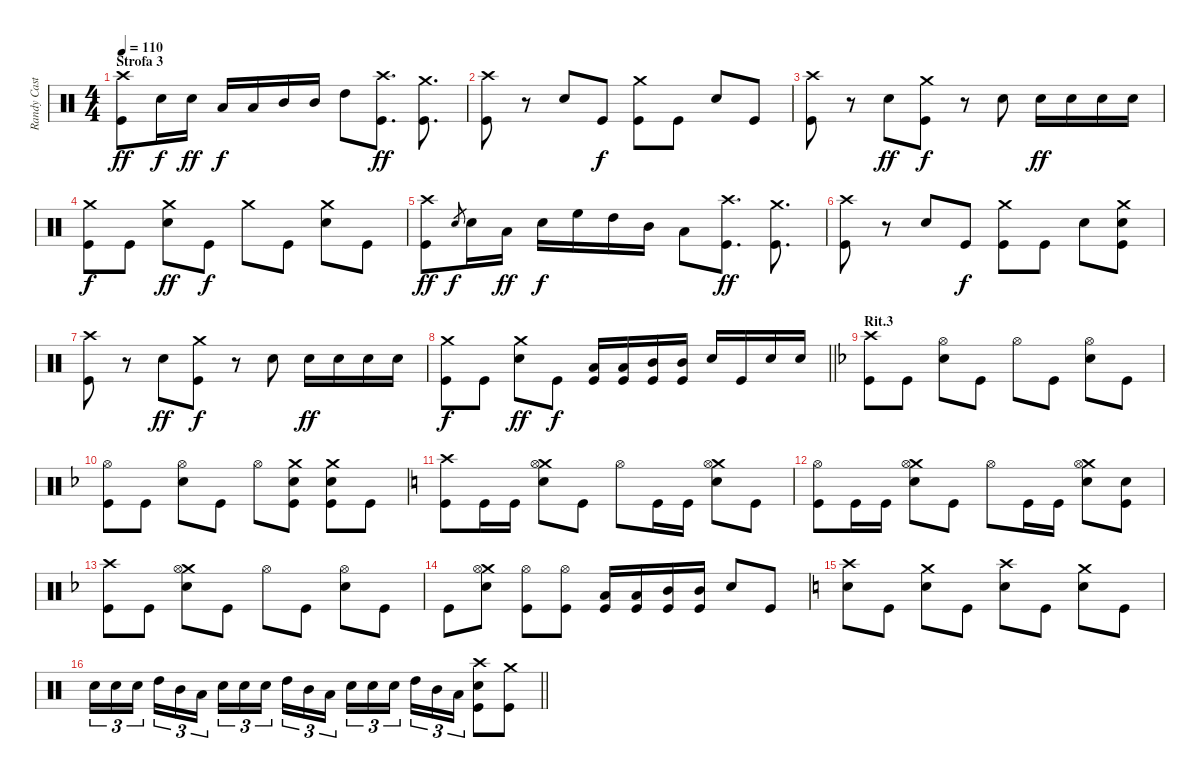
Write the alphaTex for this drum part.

\track ("Randy Castillo" "Randy Cast") {instrument percussion}
\staff {score}
\articulation defaults
\ts (4 4)
\section ("" "Strofa 3")
\tempo 110
\clef neutral
\ks c
("Crash high (hit)" "Kick (hit)").8{dy ff} "Snare (hit) 2".16{dy f} "Snare (hit) 2".16{dy ff} "Low Tom (hit)".16{dy f} "Low Tom (hit)".16 "Mid Tom (hit)".16 "Mid Tom (hit)".16 "High Tom (hit)".8 ("Crash high (hit)" "Kick (hit)").8{d dy ff} ("Crash medium (hit)" "Kick (hit)").8{d} |
("Crash high (hit)" "Kick (hit)").8 r.8 "Snare (hit) 2".8 "Kick (hit)".8{dy f} ("Crash medium (hit)" "Kick (hit)").8 "Kick (hit)".8 "Snare (hit) 2".8 "Kick (hit)".8 |
("Crash high (hit)" "Kick (hit)").8 r.8 "Snare (hit) 2".8{dy ff} ("Crash medium (hit)" "Kick (hit)").8{dy f} r.8 "Snare (hit) 2".8 "Snare (hit) 2".16{dy ff} "Snare (hit) 2".16 "Snare (hit) 2".16 "Snare (hit) 2".16 |
("Crash medium (hit)" "Kick (hit)").8{dy f} "Kick (hit)".8 ("Crash medium (hit)" "Snare (hit) 2").8{dy ff} "Kick (hit)".8{dy f} "Crash medium (hit)".8 "Kick (hit)".8 ("Crash medium (hit)" "Snare (hit) 2").8 "Kick (hit)".8 |
("Crash high (hit)" "Kick (hit)").8{dy ff} "Snare (hit) 2".8{gr dy f} "Snare (hit) 2".16 "Low Tom (hit)".16{dy ff} "Snare (hit) 2".16{dy f} "High Floor Tom (hit)".16 "High Tom (hit)".16 "Mid Tom (hit)".16 "Low Tom (hit)".8 ("Crash high (hit)" "Kick (hit)").8{d dy ff} ("Crash medium (hit)" "Kick (hit)").8{d} |
("Crash high (hit)" "Kick (hit)").8 r.8 "Snare (hit) 2".8 "Kick (hit)".8{dy f} ("Crash medium (hit)" "Kick (hit)").8 "Kick (hit)".8 "Snare (hit) 2".8 ("Crash medium (hit)" "Snare (hit) 2" "Kick (hit)").8 |
("Crash high (hit)" "Kick (hit)").8 r.8 "Snare (hit) 2".8{dy ff} ("Crash medium (hit)" "Kick (hit)").8{dy f} r.8 "Snare (hit) 2".8 "Snare (hit) 2".16{dy ff} "Snare (hit) 2".16 "Snare (hit) 2".16 "Snare (hit) 2".16 |
\barLineRight lightlight
("Crash medium (hit)" "Kick (hit)").8{dy f} "Kick (hit)".8 ("Crash medium (hit)" "Snare (hit) 2").8{dy ff} "Kick (hit)".8{dy f} ("Low Tom (hit)" "Kick (hit)").16 ("Low Tom (hit)" "Kick (hit)").16 ("Mid Tom (hit)" "Kick (hit)").16 ("Mid Tom (hit)" "Kick (hit)").16 "Snare (hit) 2".16 "Kick (hit)".16 "Snare (hit) 2".16 "Snare (hit) 2".16 |
\section ("" "Rit.3")
\ks dminor
("Crash high (hit)" "Kick (hit)").8 "Kick (hit)".8 ("Hi-Hat (open)" "Snare (hit) 2").8 "Kick (hit)".8 "Hi-Hat (open)".8 "Kick (hit)".8 ("Hi-Hat (open)" "Snare (hit) 2").8 "Kick (hit)".8 |
("Hi-Hat (open)" "Kick (hit)").8 "Kick (hit)".8 ("Hi-Hat (open)" "Snare (hit) 2").8 "Kick (hit)".8 "Hi-Hat (open)".8 ("Crash medium (hit)" "Snare (hit) 2" "Kick (hit)").8 ("Crash medium (hit)" "Snare (hit) 2" "Kick (hit)").8 "Kick (hit)".8 |
\ks c
("Crash high (hit)" "Kick (hit)").8 "Kick (hit)".16 "Kick (hit)".16 ("Crash medium (hit)" "Hi-Hat (open)" "Snare (hit) 2").8 "Kick (hit)".8 "Hi-Hat (open)".8 "Kick (hit)".16 "Kick (hit)".16 ("Crash medium (hit)" "Hi-Hat (open)" "Snare (hit) 2").8 "Kick (hit)".8 |
("Hi-Hat (open)" "Kick (hit)").8 "Kick (hit)".16 "Kick (hit)".16 ("Crash medium (hit)" "Hi-Hat (open)" "Snare (hit) 2").8 "Kick (hit)".8 "Hi-Hat (open)".8 "Kick (hit)".16 "Kick (hit)".16 ("Crash medium (hit)" "Hi-Hat (open)" "Snare (hit) 2").8 ("Snare (hit) 2" "Kick (hit)").8 |
\ks dminor
("Crash high (hit)" "Kick (hit)").8 "Kick (hit)".8 ("Crash medium (hit)" "Hi-Hat (open)" "Snare (hit) 2").8 "Kick (hit)".8 "Hi-Hat (open)".8 "Kick (hit)".8 ("Hi-Hat (open)" "Snare (hit) 2").8 "Kick (hit)".8 |
"Kick (hit)".8 ("Crash medium (hit)" "Hi-Hat (open)" "Snare (hit) 2").8 ("Hi-Hat (open)" "Kick (hit)").8 ("Hi-Hat (open)" "Kick (hit)").8 ("Low Tom (hit)" "Kick (hit)").16 ("Low Tom (hit)" "Kick (hit)").16 ("Mid Tom (hit)" "Kick (hit)").16 ("Mid Tom (hit)" "Kick (hit)").16 "Snare (hit) 2".8 "Kick (hit)".8 |
\ks c
("Crash high (hit)" "Snare (hit) 2").8 "Kick (hit)".8 ("Crash medium (hit)" "Snare (hit) 2").8 "Kick (hit)".8 ("Crash high (hit)" "Snare (hit) 2").8 "Kick (hit)".8 ("Crash medium (hit)" "Snare (hit) 2").8 "Kick (hit)".8 |
\barLineRight lightlight "Snare (hit) 2".16{tu (3 2)} "Snare (hit) 2".16{tu (3 2)} "Snare (hit) 2".16{tu (3 2) beam splitsecondary} "High Tom (hit)".16{tu (3 2)} "Mid Tom (hit)".16{tu (3 2)} "Low Tom (hit)".16{tu (3 2)} "Snare (hit) 2".16{tu (3 2)} "Snare (hit) 2".16{tu (3 2)} "Snare (hit) 2".16{tu (3 2) beam splitsecondary} "High Tom (hit)".16{tu (3 2)} "Mid Tom (hit)".16{tu (3 2)} "Low Tom (hit)".16{tu (3 2)} "Snare (hit) 2".16{tu (3 2)} "Snare (hit) 2".16{tu (3 2)} "Snare (hit) 2".16{tu (3 2) beam splitsecondary} "High Tom (hit)".16{tu (3 2)} "Mid Tom (hit)".16{tu (3 2)} "Low Tom (hit)".16{tu (3 2)}
("Crash high (hit)" "Snare (hit) 2" "Kick (hit)").8 ("Crash medium (hit)" "Kick (hit)").8
